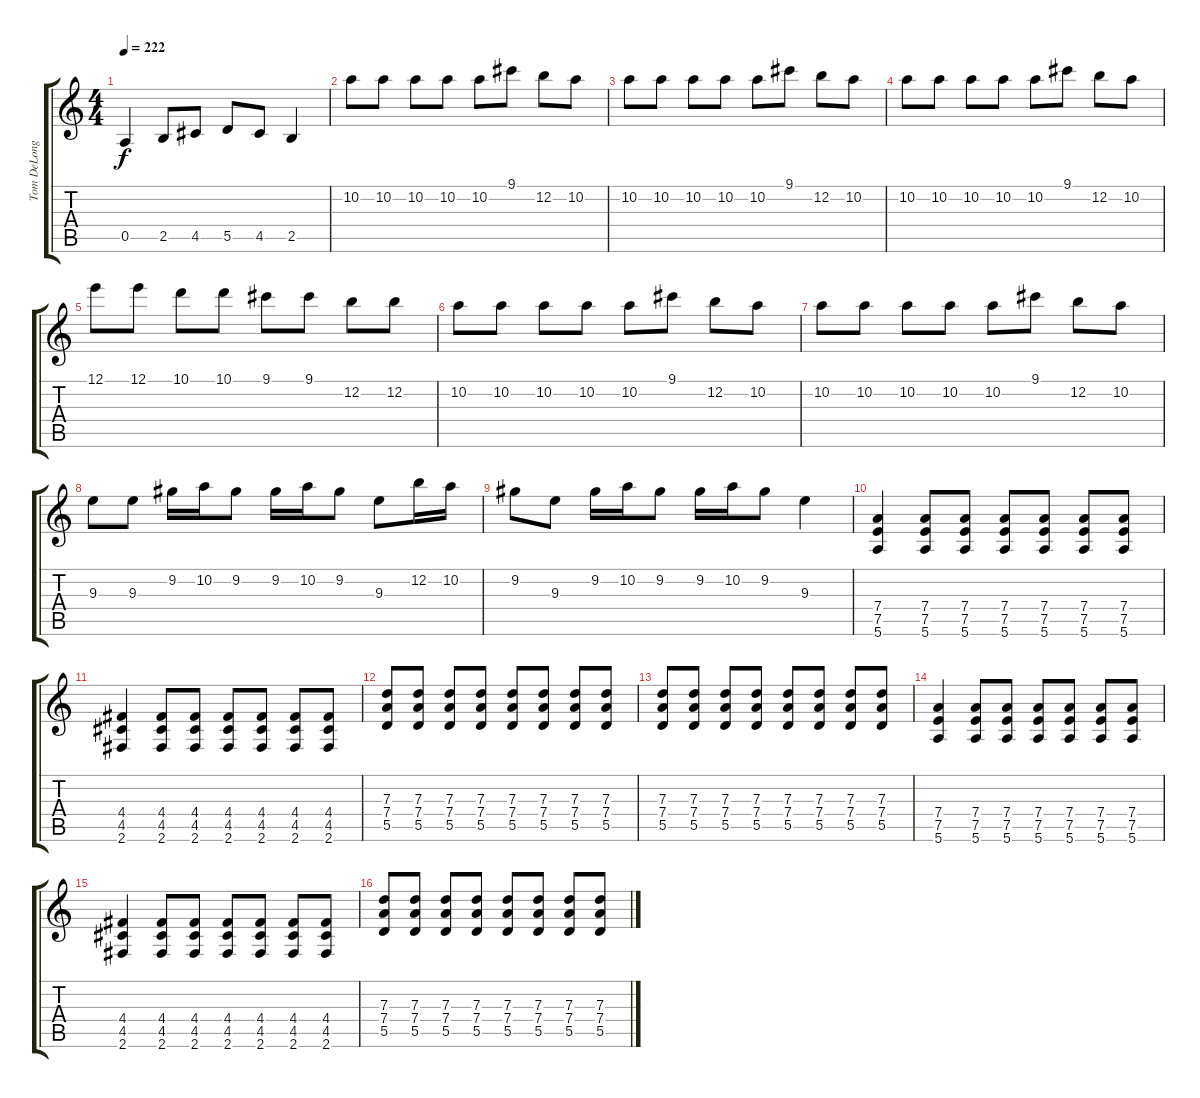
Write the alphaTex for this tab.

\track ("Tom DeLonge - Guitarra/Guitar" "Tom DeLong") {instrument overdrivenguitar}
\staff {score tabs}
\tuning (E4 B3 G3 D3 A2 E2) {hide}
\ts (4 4)
\tempo 222
\clef g2
\ks c
0.5.4{dy f} 2.5.8 4.5.8 5.5.8 4.5.8 2.5.4 |
10.2.8 10.2.8 10.2.8 10.2.8 10.2.8 9.1.8 12.2.8 10.2.8 |
10.2.8 10.2.8 10.2.8 10.2.8 10.2.8 9.1.8 12.2.8 10.2.8 |
10.2.8 10.2.8 10.2.8 10.2.8 10.2.8 9.1.8 12.2.8 10.2.8 |
12.1.8 12.1.8 10.1.8 10.1.8 9.1.8 9.1.8 12.2.8 12.2.8 |
10.2.8 10.2.8 10.2.8 10.2.8 10.2.8 9.1.8 12.2.8 10.2.8 |
10.2.8 10.2.8 10.2.8 10.2.8 10.2.8 9.1.8 12.2.8 10.2.8 |
9.3.8 9.3.8 9.2.16 10.2.16 9.2.8 9.2.16 10.2.16 9.2.8 9.3.8 12.2.16 10.2.16 |
9.2.8 9.3.8 9.2.16 10.2.16 9.2.8 9.2.16 10.2.16 9.2.8 9.3.4 |
(7.4 7.5 5.6).4 (7.4 7.5 5.6).8 (7.4 7.5 5.6).8 (7.4 7.5 5.6).8 (7.4 7.5 5.6).8 (7.4 7.5 5.6).8 (7.4 7.5 5.6).8 |
(4.4 4.5 2.6).4 (4.4 4.5 2.6).8 (4.4 4.5 2.6).8 (4.4 4.5 2.6).8 (4.4 4.5 2.6).8 (4.4 4.5 2.6).8 (4.4 4.5 2.6).8 |
(7.3 7.4 5.5).8 (7.3 7.4 5.5).8 (7.3 7.4 5.5).8 (7.3 7.4 5.5).8 (7.3 7.4 5.5).8 (7.3 7.4 5.5).8 (7.3 7.4 5.5).8 (7.3 7.4 5.5).8 |
(7.3 7.4 5.5).8 (7.3 7.4 5.5).8 (7.3 7.4 5.5).8 (7.3 7.4 5.5).8 (7.3 7.4 5.5).8 (7.3 7.4 5.5).8 (7.3 7.4 5.5).8 (7.3 7.4 5.5).8 |
(7.4 7.5 5.6).4 (7.4 7.5 5.6).8 (7.4 7.5 5.6).8 (7.4 7.5 5.6).8 (7.4 7.5 5.6).8 (7.4 7.5 5.6).8 (7.4 7.5 5.6).8 |
(4.4 4.5 2.6).4 (4.4 4.5 2.6).8 (4.4 4.5 2.6).8 (4.4 4.5 2.6).8 (4.4 4.5 2.6).8 (4.4 4.5 2.6).8 (4.4 4.5 2.6).8 |
(7.3 7.4 5.5).8 (7.3 7.4 5.5).8 (7.3 7.4 5.5).8 (7.3 7.4 5.5).8 (7.3 7.4 5.5).8 (7.3 7.4 5.5).8 (7.3 7.4 5.5).8 (7.3 7.4 5.5).8
